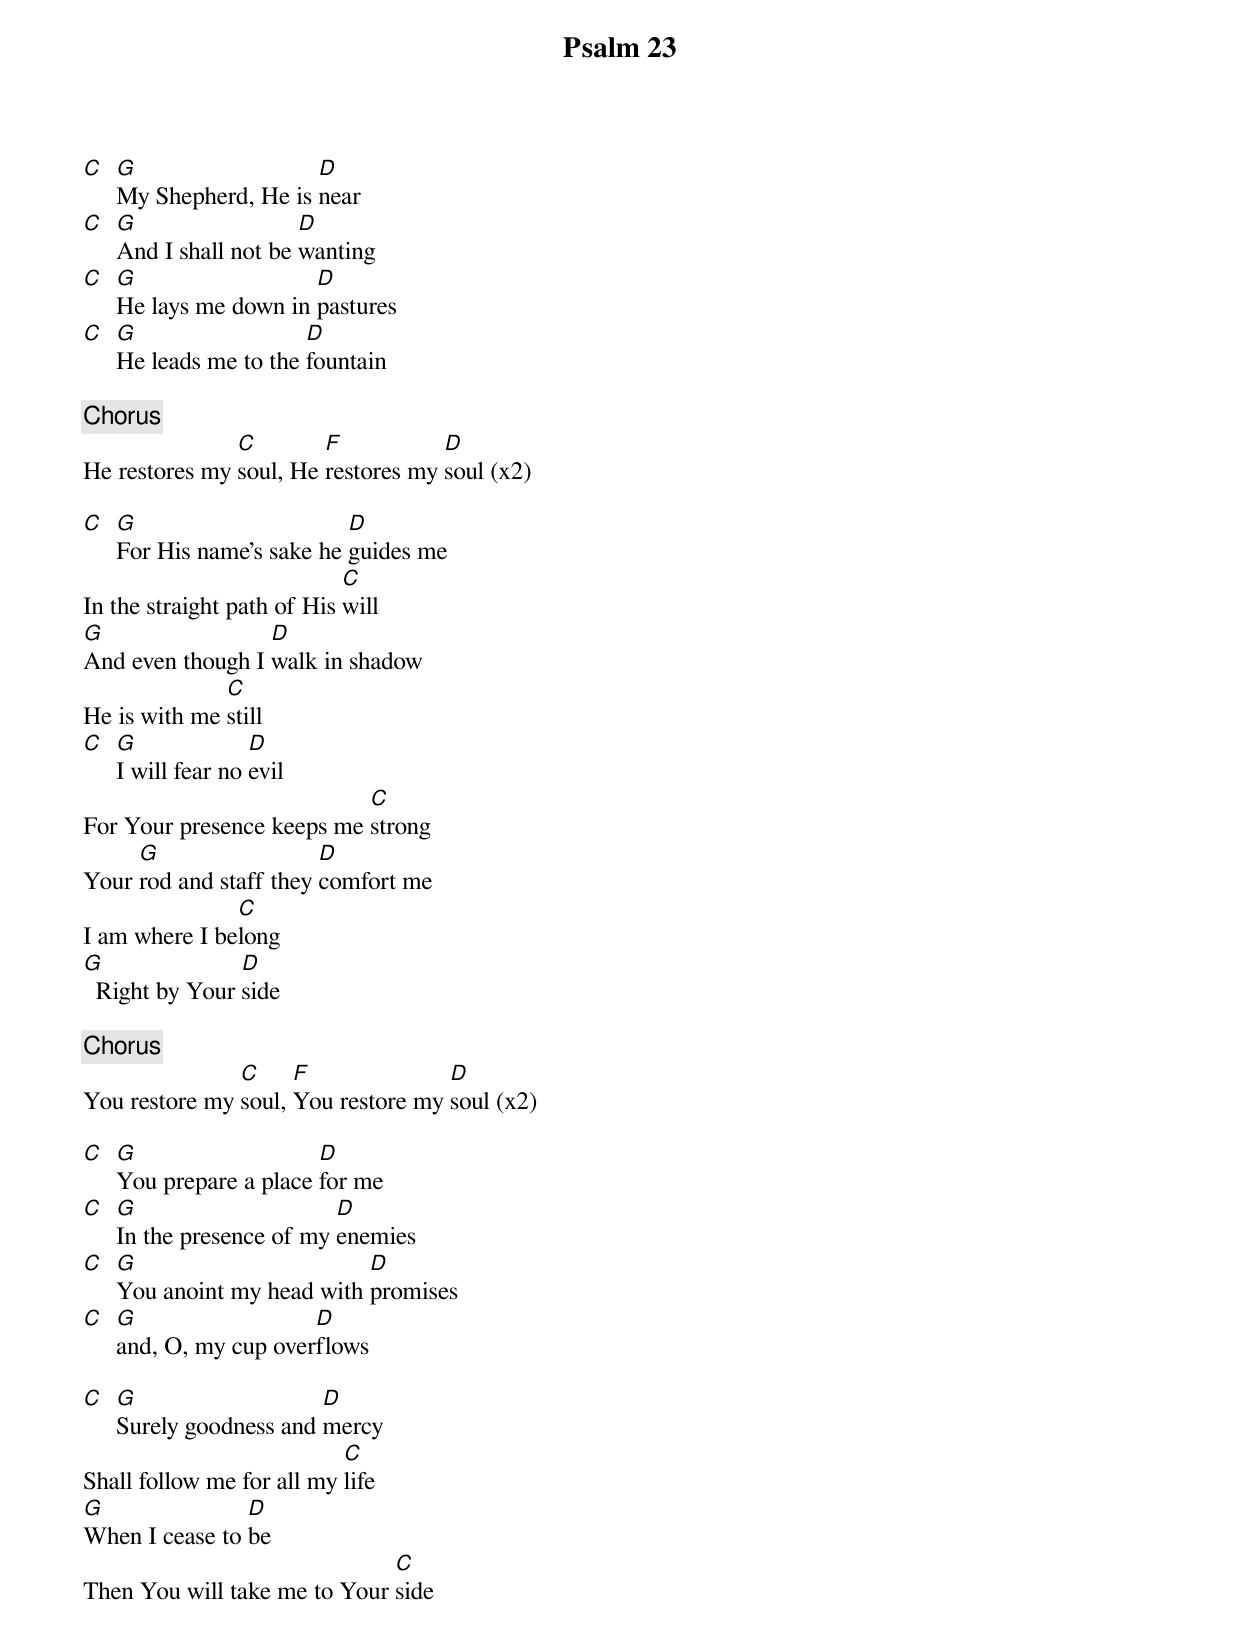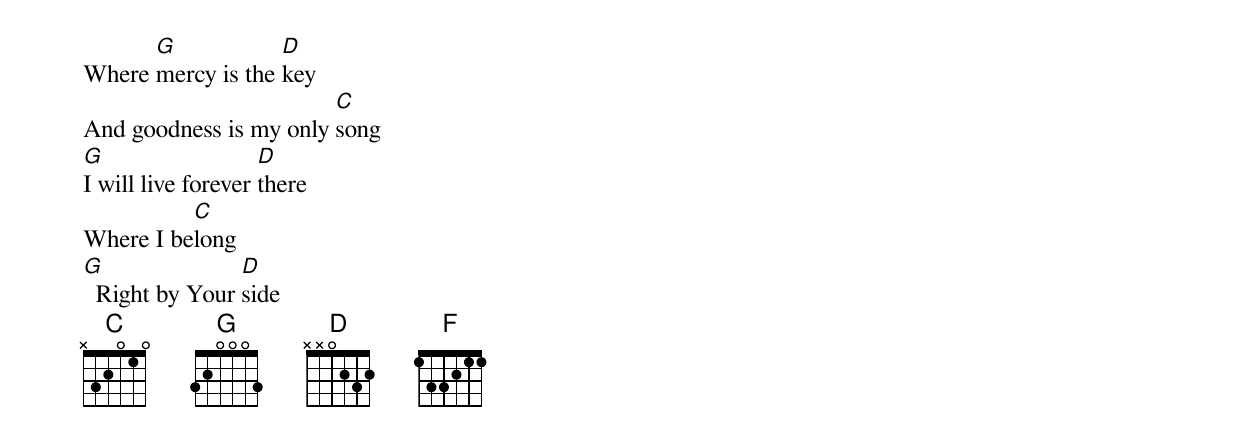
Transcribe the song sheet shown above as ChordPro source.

{Title: Psalm 23}

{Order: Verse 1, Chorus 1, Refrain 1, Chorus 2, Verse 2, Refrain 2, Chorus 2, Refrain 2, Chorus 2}

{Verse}
[C]  [G]My Shepherd, He is [D]near
[C]  [G]And I shall not be [D]wanting
[C]  [G]He lays me down in [D]pastures
[C]  [G]He leads me to the [D]fountain

{Chorus}
He restores my [C]soul, He [F]restores my [D]soul (x2)

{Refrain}
[C]  [G]For His name's sake he [D]guides me
In the straight path of His [C]will
[G]And even though I [D]walk in shadow
He is with me [C]still
[C]  [G]I will fear no [D]evil
For Your presence keeps me [C]strong
Your [G]rod and staff they [D]comfort me
I am where I be[C]long
[G]  Right by Your [D]side

{Chorus 2}
You restore my [C]soul, [F]You restore my [D]soul (x2)

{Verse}
[C]  [G]You prepare a place [D]for me
[C]  [G]In the presence of my [D]enemies
[C]  [G]You anoint my head with [D]promises
[C]  [G]and, O, my cup over[D]flows

{Refrain 2}
[C]  [G]Surely goodness and [D]mercy
Shall follow me for all my [C]life
[G]When I cease to [D]be
Then You will take me to Your [C]side
Where [G]mercy is the [D]key
And goodness is my only [C]song
[G]I will live forever [D]there
Where I be[C]long
[G]  Right by Your [D]side
